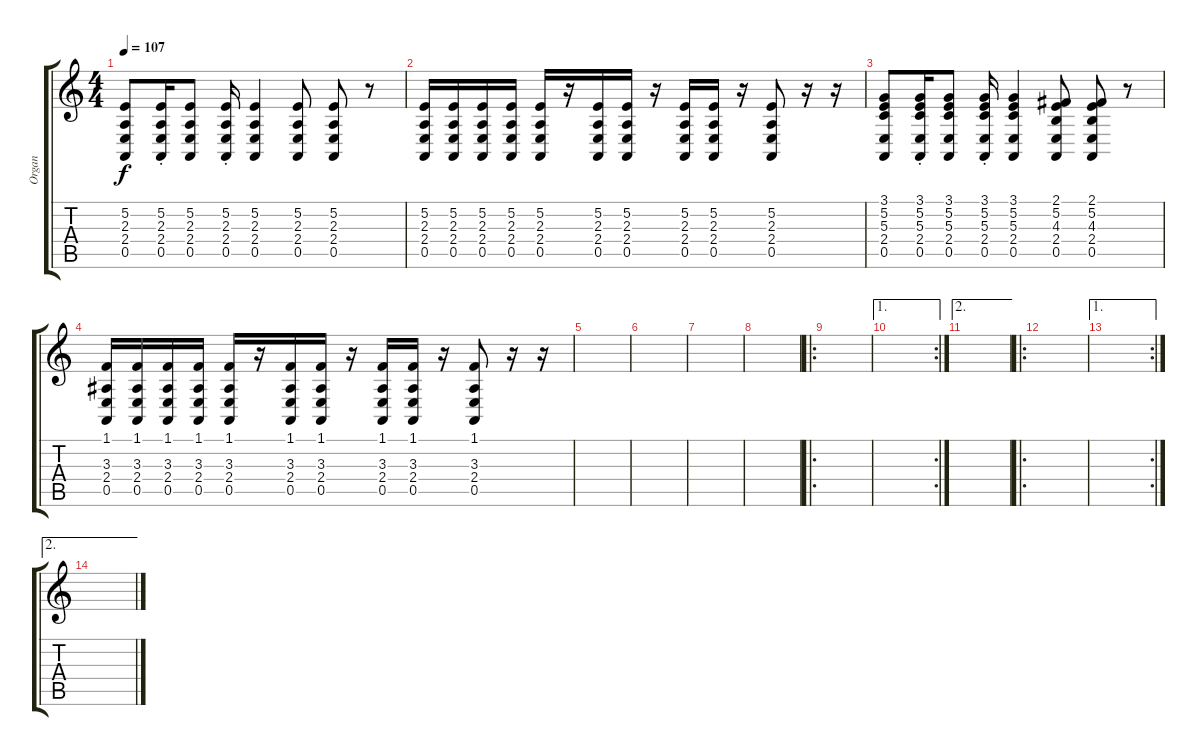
\track ("Organ" "Organ") {instrument drawbarorgan}
\staff {score tabs}
\tuning (E4 B3 G3 D3 A2 E2) {hide}
\ts (4 4)
\tempo 107
\clef g2
\ks c
(5.2 2.3 2.4 0.5).8{dy f} (5.2 2.3 2.4{st} 0.5{st}).16 (5.2 2.3 2.4 0.5).8 (5.2 2.3 2.4{st} 0.5{st}).16 (5.2 2.3 2.4 0.5).4 (5.2 2.3 2.4 0.5).8 (5.2 2.3 2.4 0.5).8 r.8 |
(5.2 2.3 2.4 0.5).16 (5.2 2.3 2.4 0.5).16 (5.2 2.3 2.4 0.5).16 (5.2 2.3 2.4 0.5).16 (5.2 2.3 2.4 0.5).16 r.16 (5.2 2.3 2.4 0.5).16 (5.2 2.3 2.4 0.5).16 r.16 (5.2 2.3 2.4 0.5).16 (5.2 2.3 2.4 0.5).16 r.16 (5.2 2.3 2.4 0.5).8 r.16 r.16 |
(3.1 5.2 5.3 2.4 0.5).8 (3.1{st} 5.2{st} 5.3{st} 2.4{st} 0.5{st}).16 (3.1 5.2 5.3 2.4 0.5).8 (3.1{st} 5.2{st} 5.3{st} 2.4{st} 0.5{st}).16 (3.1 5.2 5.3 2.4 0.5).4 (2.1 5.2 4.3 2.4 0.5).8 (2.1 5.2 4.3 2.4 0.5).8 r.8 |
(1.1 3.3 2.4 0.5).16 (1.1 3.3 2.4 0.5).16 (1.1 3.3 2.4 0.5).16 (1.1 3.3 2.4 0.5).16 (1.1 3.3 2.4 0.5).16 r.16 (1.1 3.3 2.4 0.5).16 (1.1 3.3 2.4 0.5).16 r.16 (1.1 3.3 2.4 0.5).16 (1.1 3.3 2.4 0.5).16 r.16 (1.1 3.3 2.4 0.5).8 r.16 r.16 |
|
|
|
|
\ro
|
\ae 1
\rc 2
|
\ae 2
|
\ro
|
\ae 1
\rc 2
|
\ae 2
